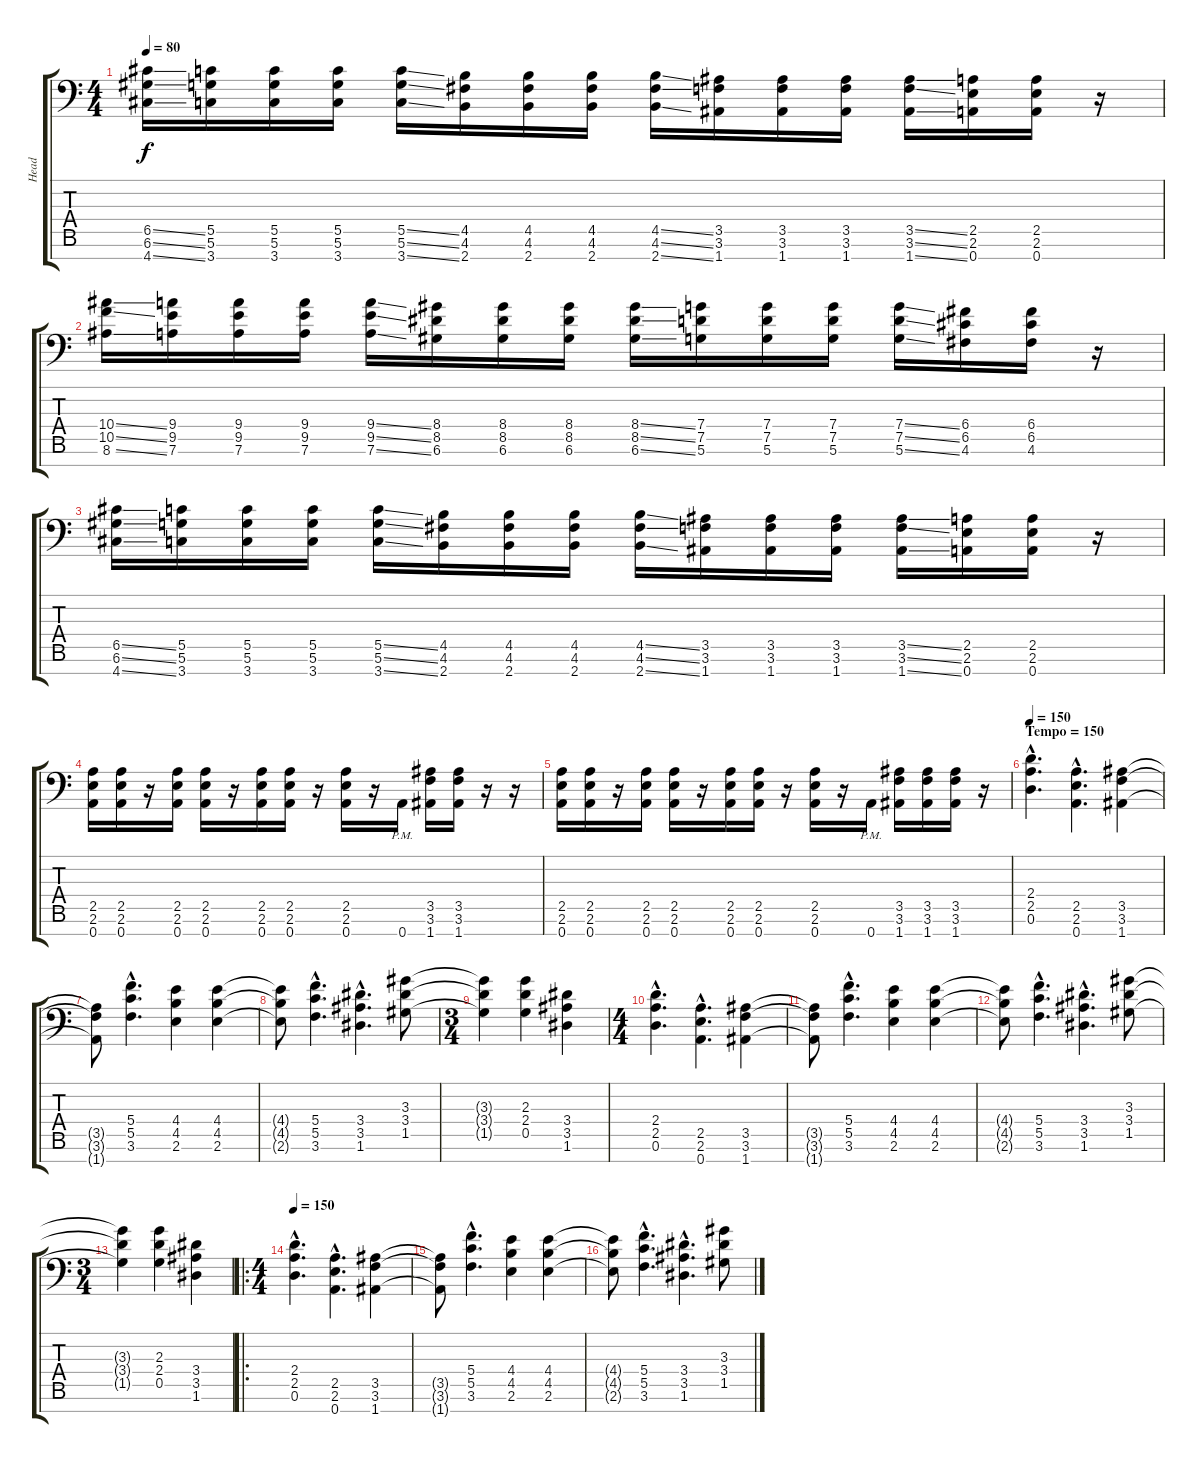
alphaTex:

\track ("Head" "Head") {instrument distortionguitar}
\staff {score tabs}
\tuning (D4 A3 F3 C3 G2 D2 A1) {hide}
\ts (4 4)
\tempo 80
\clef f4
\ks c
(6.5{ss} 6.6{ss} 4.7{ss}).16{dy f} (5.5 5.6 3.7).16 (5.5 5.6 3.7).16 (5.5 5.6 3.7).16 (5.5{ss} 5.6{ss} 3.7{ss}).16 (4.5 4.6 2.7).16 (4.5 4.6 2.7).16 (4.5 4.6 2.7).16 (4.5{ss} 4.6{ss} 2.7{ss}).16 (3.5 3.6 1.7).16 (3.5 3.6 1.7).16 (3.5 3.6 1.7).16 (3.5{ss} 3.6{ss} 1.7{ss}).16 (2.5 2.6 0.7).16 (2.5 2.6 0.7).16 r.16 |
(10.4{ss} 10.5{ss} 8.6{ss}).16 (9.4 9.5 7.6).16 (9.4 9.5 7.6).16 (9.4 9.5 7.6).16 (9.4{ss} 9.5{ss} 7.6{ss}).16 (8.4 8.5 6.6).16 (8.4 8.5 6.6).16 (8.4 8.5 6.6).16 (8.4{ss} 8.5{ss} 6.6{ss}).16 (7.4 7.5 5.6).16 (7.4 7.5 5.6).16 (7.4 7.5 5.6).16 (7.4{ss} 7.5{ss} 5.6{ss}).16 (6.4 6.5 4.6).16 (6.4 6.5 4.6).16 r.16 |
(6.5{ss} 6.6{ss} 4.7{ss}).16 (5.5 5.6 3.7).16 (5.5 5.6 3.7).16 (5.5 5.6 3.7).16 (5.5{ss} 5.6{ss} 3.7{ss}).16 (4.5 4.6 2.7).16 (4.5 4.6 2.7).16 (4.5 4.6 2.7).16 (4.5{ss} 4.6{ss} 2.7{ss}).16 (3.5 3.6 1.7).16 (3.5 3.6 1.7).16 (3.5 3.6 1.7).16 (3.5{ss} 3.6{ss} 1.7{ss}).16 (2.5 2.6 0.7).16 (2.5 2.6 0.7).16 r.16 |
(2.5 2.6 0.7).16 (2.5 2.6 0.7).16 r.16 (2.5 2.6 0.7).16 (2.5 2.6 0.7).16 r.16 (2.5 2.6 0.7).16 (2.5 2.6 0.7).16 r.16 (2.5 2.6 0.7).16 r.16 0.7{pm}.16 (3.5 3.6 1.7).16 (3.5 3.6 1.7).16 r.16 r.16 |
(2.5 2.6 0.7).16 (2.5 2.6 0.7).16 r.16 (2.5 2.6 0.7).16 (2.5 2.6 0.7).16 r.16 (2.5 2.6 0.7).16 (2.5 2.6 0.7).16 r.16 (2.5 2.6 0.7).16 r.16 0.7{pm}.16 (3.5 3.6 1.7).16 (3.5 3.6 1.7).16 (3.5 3.6 1.7).16 r.16 |
\section ("" "Tempo = 150")
\tempo 150
(2.4{hac} 2.5{hac} 0.6{hac}).4{d} (2.5{hac} 2.6{hac} 0.7{hac}).4{d} (3.5 3.6 1.7).4 |
(3.5{t} 3.6{t} 1.7{t}).8 (5.4{hac} 5.5{hac} 3.6{hac}).4{d} (4.4 4.5 2.6).4 (4.4 4.5 2.6).4 |
(4.4{t} 4.5{t} 2.6{t}).8 (5.4{hac} 5.5{hac} 3.6{hac}).4{d} (3.4{hac} 3.5{hac} 1.6{hac}).4{d} (3.3 3.4 1.5).8 |
\ts (3 4)
(3.3{t} 3.4{t} 1.5{t}).4 (2.3 2.4 0.5).4 (3.4 3.5 1.6).4 |
\ts (4 4)
(2.4{hac} 2.5{hac} 0.6{hac}).4{d} (2.5{hac} 2.6{hac} 0.7{hac}).4{d} (3.5 3.6 1.7).4 |
(3.5{t} 3.6{t} 1.7{t}).8 (5.4{hac} 5.5{hac} 3.6{hac}).4{d} (4.4 4.5 2.6).4 (4.4 4.5 2.6).4 |
(4.4{t} 4.5{t} 2.6{t}).8 (5.4{hac} 5.5{hac} 3.6{hac}).4{d} (3.4{hac} 3.5{hac} 1.6{hac}).4{d} (3.3 3.4 1.5).8 |
\ts (3 4)
(3.3{t} 3.4{t} 1.5{t}).4 (2.3 2.4 0.5).4 (3.4 3.5 1.6).4 |
\ro
\ts (4 4)
\tempo 150
(2.4{hac} 2.5{hac} 0.6{hac}).4{d} (2.5{hac} 2.6{hac} 0.7{hac}).4{d} (3.5 3.6 1.7).4 |
(3.5{t} 3.6{t} 1.7{t}).8 (5.4{hac} 5.5{hac} 3.6{hac}).4{d} (4.4 4.5 2.6).4 (4.4 4.5 2.6).4 |
(4.4{t} 4.5{t} 2.6{t}).8 (5.4{hac} 5.5{hac} 3.6{hac}).4{d} (3.4{hac} 3.5{hac} 1.6{hac}).4{d} (3.3 3.4 1.5).8
